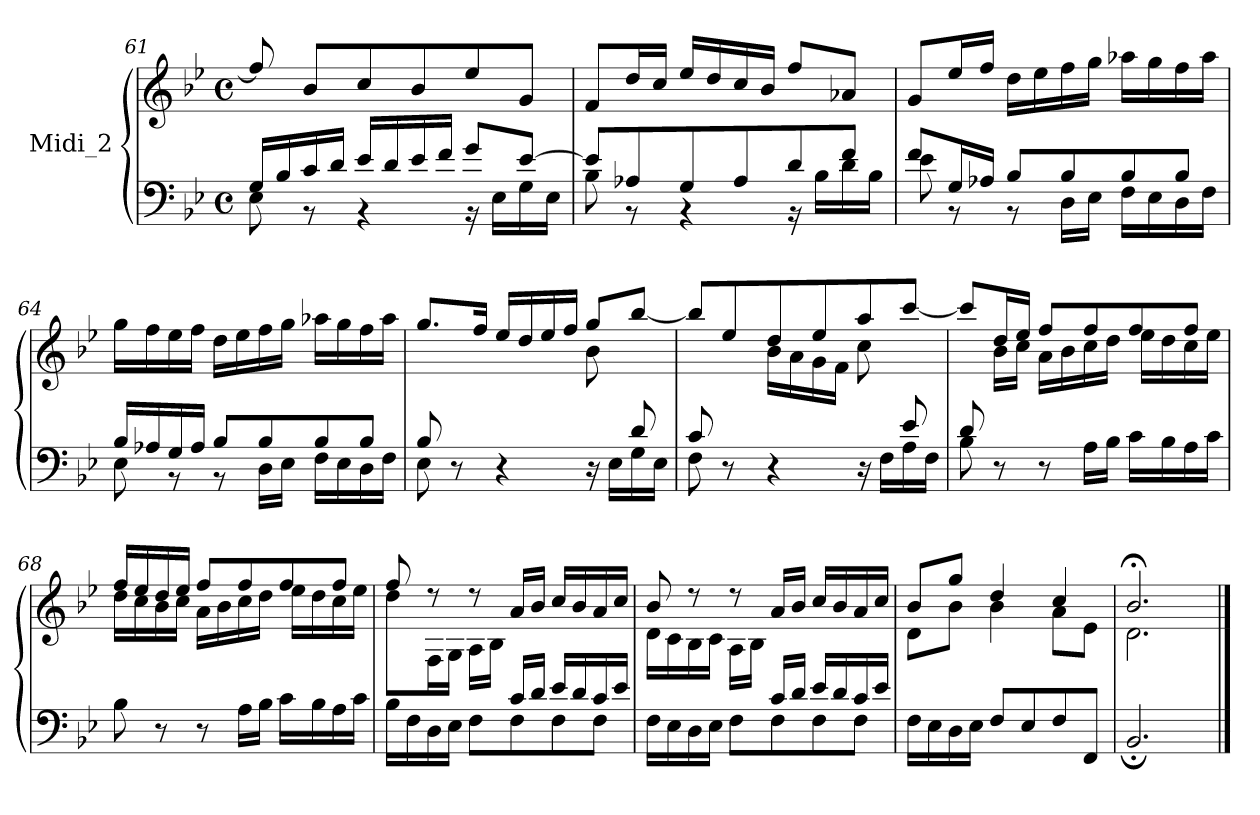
**kern	**kern
*part1	*part1
*staff2	*staff1
*I"Midi_2	*
!!LO:LB:g=z
*clefF4	*clefG2
*k[b-e-]	*k[b-e-]
*B-:	*B-:
*M4/4	*M4/4
*met(c)	*met(c)
=61	=61
*^	*
16GLL	8E-\	8ff/]
16B-/	.	.
16c/	8r	8b-/L
16d/JJ	.	.
16e-LL	4r	8cc/
16d/	.	.
16e-/	.	8b-/
16f/JJ	.	.
8g/L	16r	8ee-/
.	16E-\LL	.
[8e-/J	16G\	8g/J
.	16E-\JJ	.
=62	=62	=62
8e-/L]	8B-\	8f/L
8A-X/	8r	16dd/L
.	.	16cc/JJ
8G/	4r	16ee-/LL
.	.	16dd/
8A-/	.	16cc/
.	.	16b-/JJ
8d/	16r	8ff/L
.	16B-LL	.
8f/J	16d\	8a-X/J
.	16B-\JJ	.
=63	=63	=63
8f/L	8e-\	8g/L
16G/L	8r	16ee-/L
16A-X/JJ	.	16ff/JJ
8B-L	8r	16ddLL
.	.	16ee-
8B-/	16D\LL	16ff
.	16E-\JJ	16ggJJ
8B-/	16F\LL	16aa-XLL
.	16E-\	16gg
8B-/J	16D\	16ff
.	16F\JJ	16aa-JJ
=64	=64	=64
16B-LL	8E-\	16ggLL
16A-X/	.	16ff
16G/	8r	16ee-
16A-/JJ	.	16ffJJ
8B-/L	8r	16ddLL
.	.	16ee-
8B-/	16DLL	16ff
.	16E-\JJ	16ggJJ
8B-/	16F\LL	16aa-XLL
.	16E-\	16gg
8B-/J	16D\	16ff
.	16F\JJ	16aa-JJ
!!LO:LB:g=z
=65	=65	=65
*	*	*^
*	*	*	*^
8B-L	8E-\	8.gg/L	2ryy	8ryy
4.ryy	8r	.	.	8e-/
.	.	16ff/J	.	.
.	4r	16ee-/LL	.	8g/
.	.	16dd/	.	.
.	.	16ee-/	.	8e-/J
.	.	16ff/JJ	.	.
8ryy	16r	8gg/L	8b-\	4ryy
.	16E-\LL	.	.	.
8d/	16G\	[8bb-/J	8ryy	.
.	16E-\JJ	.	.	.
=66	=66	=66	=66	=66
8cL	8F\	8bb-L]	2ryy	8ryy
4.ryy	8r	8ee-	.	16an\L
.	.	.	.	16g\JJ
.	4r	8dd	.	16b-\LL
.	.	.	.	16a\
.	.	8ee-	.	16g\
.	.	.	.	16f\JJ
8ryy	16r	8aa	8cc\	4ryy
.	16F\LL	.	.	.
8e-/	16A\	[8cccJ	8ryy	.
.	16F\JJ	.	.	.
*	*	*	*v	*v
=67	=67	=67	=67
8d/	8B-\	8cccL]	8ryy
8ryy	8r	16dd/L	16b-LL
.	.	16ee-/JJ	16cc\JJ
2ryy	8r	8ffL	16a\LL
.	.	.	16b-\
.	16ALL	8ff/	16cc\
.	16B-\JJ	.	16dd\JJ
.	16c\LL	8ff/	16ee-\LL
.	16B-\	.	16dd\
.	16A\	8ff/J	16cc\
.	16c\JJ	.	16ee-\JJ
=68	=68	=68	=68
!LO:N:vis=1	!	!	!
2.ryy	8B-\	16ffLL	16dd\LL
.	.	16ee-/	16cc\
.	8r	16dd/	16b-\
.	.	16ee-/JJ	16cc\JJ
.	8r	8ffL	16aLL
.	.	.	16b-\
.	16ALL	8ff/	16cc\
.	16B-\JJ	.	16dd\JJ
.	16cLL	8ff/	16ee-\LL
.	16B-\	.	16dd\
.	16A\	8ff/J	16cc\
.	16c\JJ	.	16ee-\JJ
!!LO:LB:g=z	!!
=69	=69	=69	=69
4ryy	16B-LL	8ff/	8dd\L
.	16F\	.	.
.	16D\	8r	16F\L
.	16E-\JJ	.	16G\JJ
8ryy	8F\L	8r	16ALL
.	.	.	16B-\JJ
16cLL	8F\	16aLL	8ryy
16d/JJ	.	16b-/JJ	.
16e-LL	8F\	16ccLL	4ryy
16d/	.	16b-/	.
16c/	8F\J	16a/	.
16e-/JJ	.	16cc/JJ	.
=70	=70	=70	=70
4ryy	16F\LL	8b-/	16d\LL
.	16E-\	.	16c\
.	16D\	8r	16B-\
.	16E-\JJ	.	16c\JJ
8ryy	8F\L	8r	16ALL
.	.	.	16B-\JJ
16cLL	8F\	16aLL	4ryy
16d/JJ	.	16b-/JJ	.
16e-/LL	8F\	16cc/LL	.
16d/	.	16b-/	.
16c/	8F\J	16a/	8ryy
16e-/JJ	.	16cc/JJ	.
=71	=71	=71	=71
4ryy	16F\LL	8b-/L	8dL
.	16E-\	.	.
.	16D\	8gg/J	8b-\J
.	16E-\JJ	.	.
2ryy	8F/L	4dd/	4b-\
.	8E-/	.	.
.	8F/	4cc/	8aL
.	8FF/J	.	8e-\J
=72	=72	=72	=72
2.ryy	2.BB-;/	2.b-;</	2.d\
*v	*v	*	*
*	*v	*v
==	==
*-	*-
